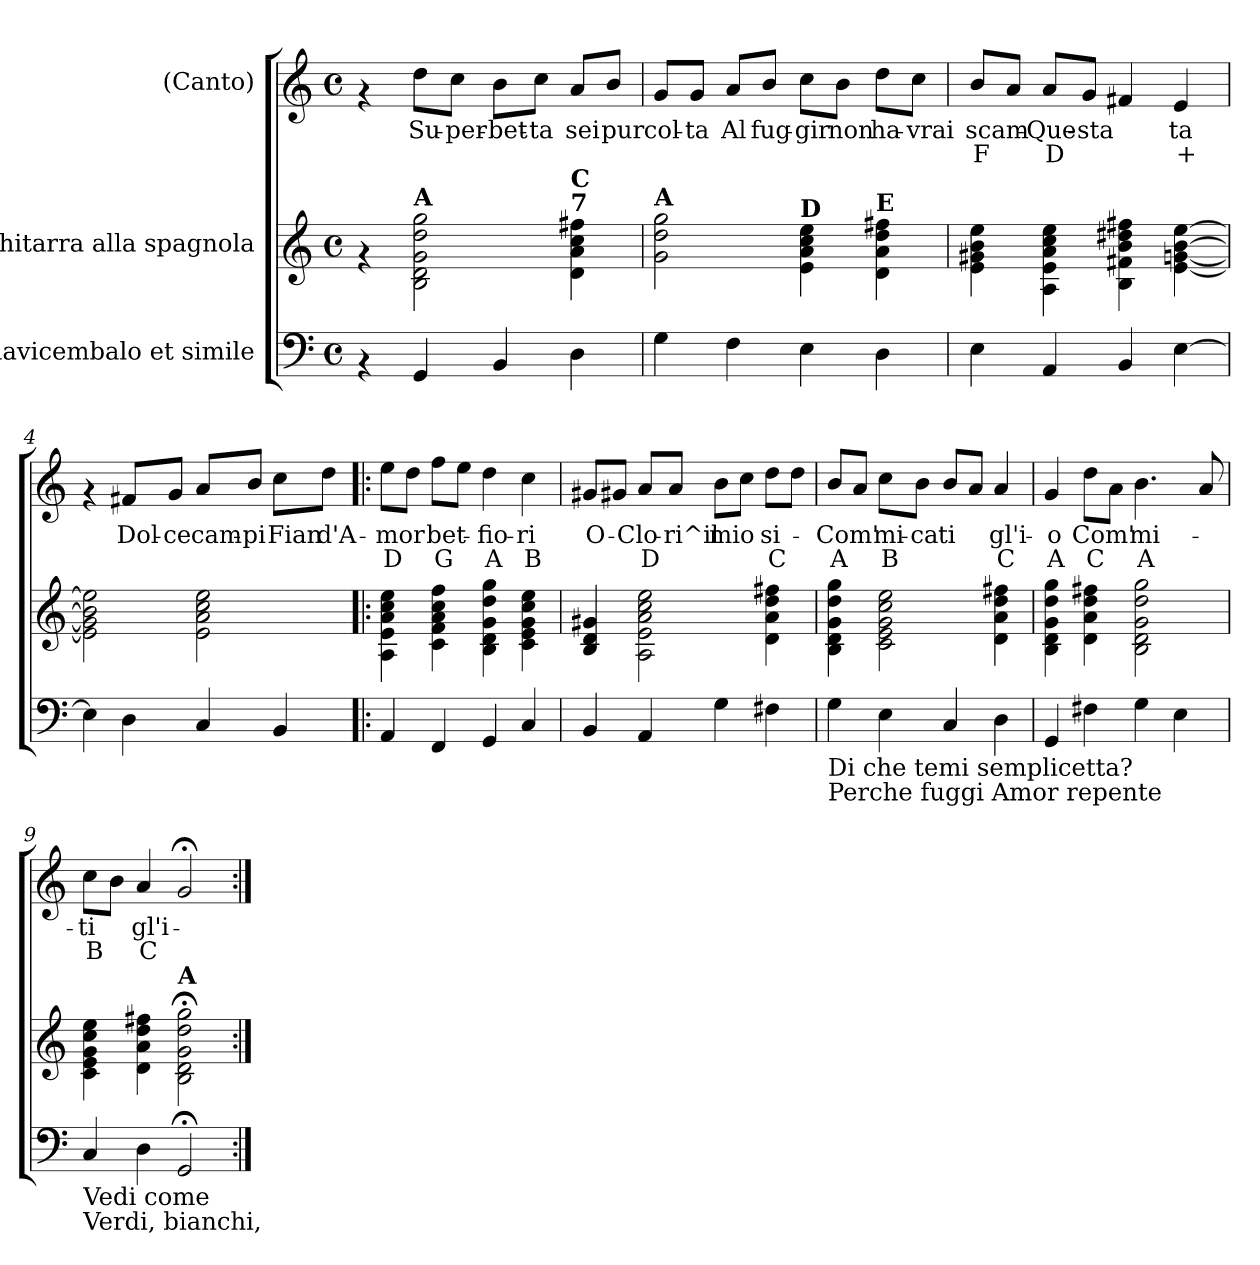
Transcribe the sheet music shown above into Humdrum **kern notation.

**kern	**kern	**kern	**text	**text
*part3	*part2	*part1	*part1	*part1
*staff3	*staff2	*staff1	*staff1	*staff1
*I"Clavicembalo et simile	*I"Chitarra alla spagnola	*I"(Canto)	*	*
*clefF4	*clefG2	*clefG2	*	*
*k[]	*k[]	*k[]	*	*
*C:	*C:	*C:	*	*
*M4/4	*M4/4	*M4/4	*	*
*met(c)	*met(c)	*met(c)	*	*
=1	=1	=1	=1	=1
4rAA	4rf	4rf	.	.
!	!LO:TX:a:B:t=A	!	!	!
!	!	!	!LO:LY:b	!
4GG/	2B\ 2d\ 2g\ 2dd\ 2gg\	8dd\L	Su-	.
!	!	!	!LO:LY:b	!
.	.	8cc\J	-per-	.
!	!	!	!LO:LY:b	!
4BB/	.	8b\L	-bet-	.
!	!	!	!LO:LY:b	!
.	.	8cc\J	-ta	.
!	!LO:TX:a:B:t=7	!	!	!
!	!LO:TX:a:B:t=C	!	!	!
!	!	!	!LO:LY:b	!
4D\	4d\ 4a\ 4cc\ 4ff#X\	8a/L	sei	.
!	!	!	!LO:LY:b	!
.	.	8b/J	pur	.
=2	=2	=2	=2	=2
!	!LO:TX:a:B:t=A	!	!	!
!	!	!	!LO:LY:b	!
4G\	2g\ 2dd\ 2gg\	8g/L	col-	.
!	!	!	!LO:LY:b	!
.	.	8g/J	-ta	.
!	!	!	!LO:LY:b	!
4F\	.	8a/L	Al	.
!	!	!	!LO:LY:b	!
.	.	8b/J	fug-	.
!	!LO:TX:a:B:t=D	!	!	!
!	!	!	!LO:LY:b	!
4E\	4e\ 4a\ 4cc\ 4ee\	8cc\L	-gir	.
!	!	!	!LO:LY:b	!
.	.	8b\J	non	.
!	!LO:TX:a:B:t=E	!	!	!
!	!	!	!LO:LY:b	!
4D\	4d\ 4a\ 4dd\ 4ff#X\	8dd\L	ha-	.
!	!	!	!LO:LY:b	!
.	.	8cc\J	-vrai	.
!!LO:LB:g=z
=3	=3	=3	=3	=3
!	!	!	!LO:LY:b	!LO:LY:b
4E\	4e\ 4g#X\ 4b\ 4ee\	8b/L	scam-	F
.	.	8a/J	.	.
!	!	!	!LO:LY:b	!LO:LY:b
4AA/	4A\ 4e\ 4a\ 4cc\ 4ee\	8a/L	Que-	D
!	!	!	!LO:LY:b	!
.	.	8g/J	-sta	.
4BB/	4B\ 4f#X\ 4b\ 4dd#X\ 4ff#X\	4f#X/	.	.
!	!	!	!LO:LY:b	!LO:LY:b
[>4E\	[<4e\ [<4gn\ [>4b\ [>4ee\	4e/	-ta	+
=4	=4	=4	=4	=4
4E\]	2e\] 2g\] 2b\] 2ee\]	4rf	.	.
!	!	!	!LO:LY:b	!
4D\	.	8f#X/L	Dol-	.
!	!	!	!LO:LY:b	!
.	.	8g/J	-ce	.
!	!	!	!LO:LY:b	!
4C/	2e\ 2a\ 2cc\ 2ee\	8a/L	cam-	.
!	!	!	!LO:LY:b	!
.	.	8b/J	-pi	.
!	!	!	!LO:LY:b	!
4BB/	.	8cc\L	Fian	.
!	!	!	!LO:LY:b	!
.	.	8dd\J	d'A-	.
=5!|:	=5!|:	=5!|:	=5!|:	=5!|:
!	!	!	!LO:LY:b	!LO:LY:b
4AA/	4A\ 4e\ 4a\ 4cc\ 4ee\	8ee\L	-mor	D
.	.	8dd\J	.	.
!	!	!	!LO:LY:b	!LO:LY:b
4FF/	4c\ 4f\ 4a\ 4cc\ 4ff\	8ff\L	-bet-	G
.	.	8ee\J	.	.
!	!	!	!LO:LY:b	!LO:LY:b
4GG/	4B\ 4d\ 4g\ 4dd\ 4gg\	4dd\	fio-	A
!	!	!	!LO:LY:b	!LO:LY:b
4C/	4c\ 4e\ 4g\ 4cc\ 4ee\	4cc\	-ri	B
!!LO:LB:g=z
=6	=6	=6	=6	=6
!	!	!	!LO:LY:b	!
4BB/	4B/ 4d/ 4g#X/	8g#X/L	O-	.
.	.	8g#X/J	.	.
!	!	!	!LO:LY:b	!LO:LY:b
4AA/	2A\ 2e\ 2a\ 2cc\ 2ee\	8a/L	Clo-	D
!	!	!	!LO:LY:b	!
.	.	8a/J	-ri^il	.
!	!	!	!LO:LY:b	!
4G\	.	8b\L	mio	.
.	.	8cc\J	.	.
!	!	!	!LO:LY:b	!LO:LY:b
4F#X\	4d\ 4a\ 4dd\ 4ff#X\	8dd\L	-si-	C
.	.	8dd\J	.	.
=7	=7	=7	=7	=7
!LO:TX:b:t=Di che temi semplicetta?	!	!	!	!
!LO:TX:b:t=Perche fuggi Amor repente	!	!	!	!
!	!	!	!LO:LY:b	!LO:LY:b
4G\	4B\ 4d\ 4g\ 4dd\ 4gg\	8b/L	Com'	A
.	.	8a/J	.	.
!	!	!	!LO:LY:b	!LO:LY:b
4E\	2c\ 2e\ 2g\ 2cc\ 2ee\	8cc\L	-mi-	B
!	!	!	!LO:LY:b	!
.	.	8b\J	-ca	.
!	!	!	!LO:LY:b	!
4C/	.	8b/L	ti	.
.	.	8a/J	.	.
!	!	!	!LO:LY:b	!LO:LY:b
4D\	4d\ 4a\ 4dd\ 4ff#X\	4a/	-gl'i-	C
=8	=8	=8	=8	=8
!	!	!	!LO:LY:b	!LO:LY:b
4GG/	4B\ 4d\ 4g\ 4dd\ 4gg\	4g/	-o	A
!	!	!	!LO:LY:b	!LO:LY:b
4F#X\	4d\ 4a\ 4dd\ 4ff#X\	8dd\L	Com'	C
.	.	8a\J	.	.
!	!	!	!LO:LY:b	!LO:LY:b
4G\	2B\ 2d\ 2g\ 2dd\ 2gg\	4.b\	-mi-	A
4E>\	.	.	.	.
.	.	8a/	.	.
=9	=9	=9	=9	=9
!LO:TX:b:t=Vedi come	!	!	!	!
!LO:TX:b:t=Verdi, bianchi,	!	!	!	!
!	!	!	!LO:LY:b	!LO:LY:b
4C/	4c\ 4e\ 4g\ 4cc\ 4ee\	8cc\L	ti	B
.	.	8b\J	.	.
!	!	!	!LO:LY:b	!LO:LY:b
4D\	4d\ 4a\ 4dd\ 4ff#X\	4a/	-gl'i-	C
!	!LO:TX:a:B:t=A	!	!	!
2GG;/	2B\; 2d\; 2g\; 2dd\; 2gg\;	2g;/	.	.
=:|!	=:|!	=:|!	=:|!	=:|!
*-	*-	*-	*-	*-
